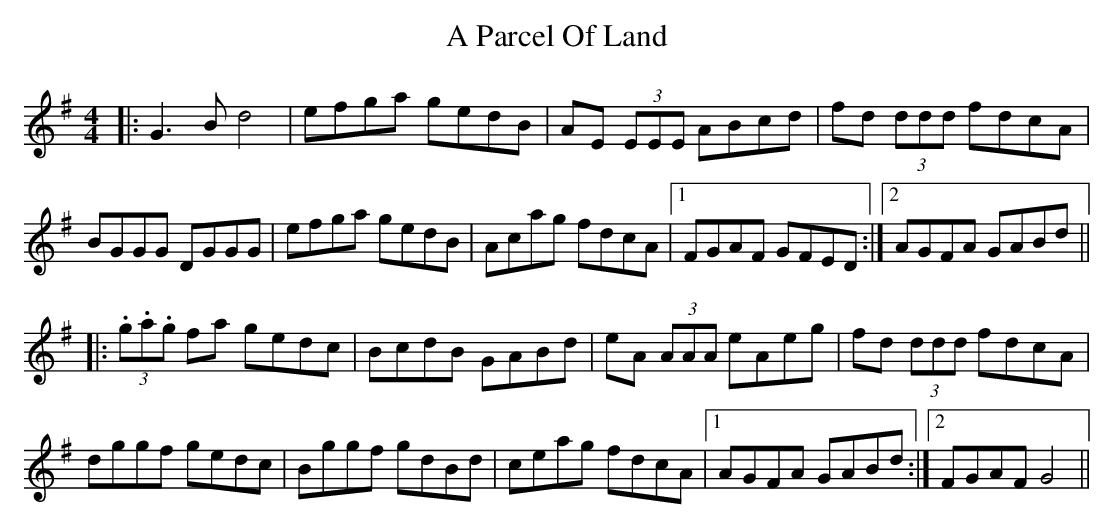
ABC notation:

X:1
T: A Parcel Of Land
M: 4/4
L: 1/8
K: Gmaj
|:G3B d4|efga gedB|AE (3EEE ABcd|fd (3ddd fdcA|
BGGG DGGG|efga gedB|Acag fdcA|1 FGAF GFED:|2 AGFA GABd||
|:(3.g.a.g fa gedc|BcdB GABd|eA (3AAA eAeg|fd (3ddd fdcA|
dggf gedc|Bggf gdBd|ceag fdcA|1 AGFA GABd:|2 FGAF G4||
